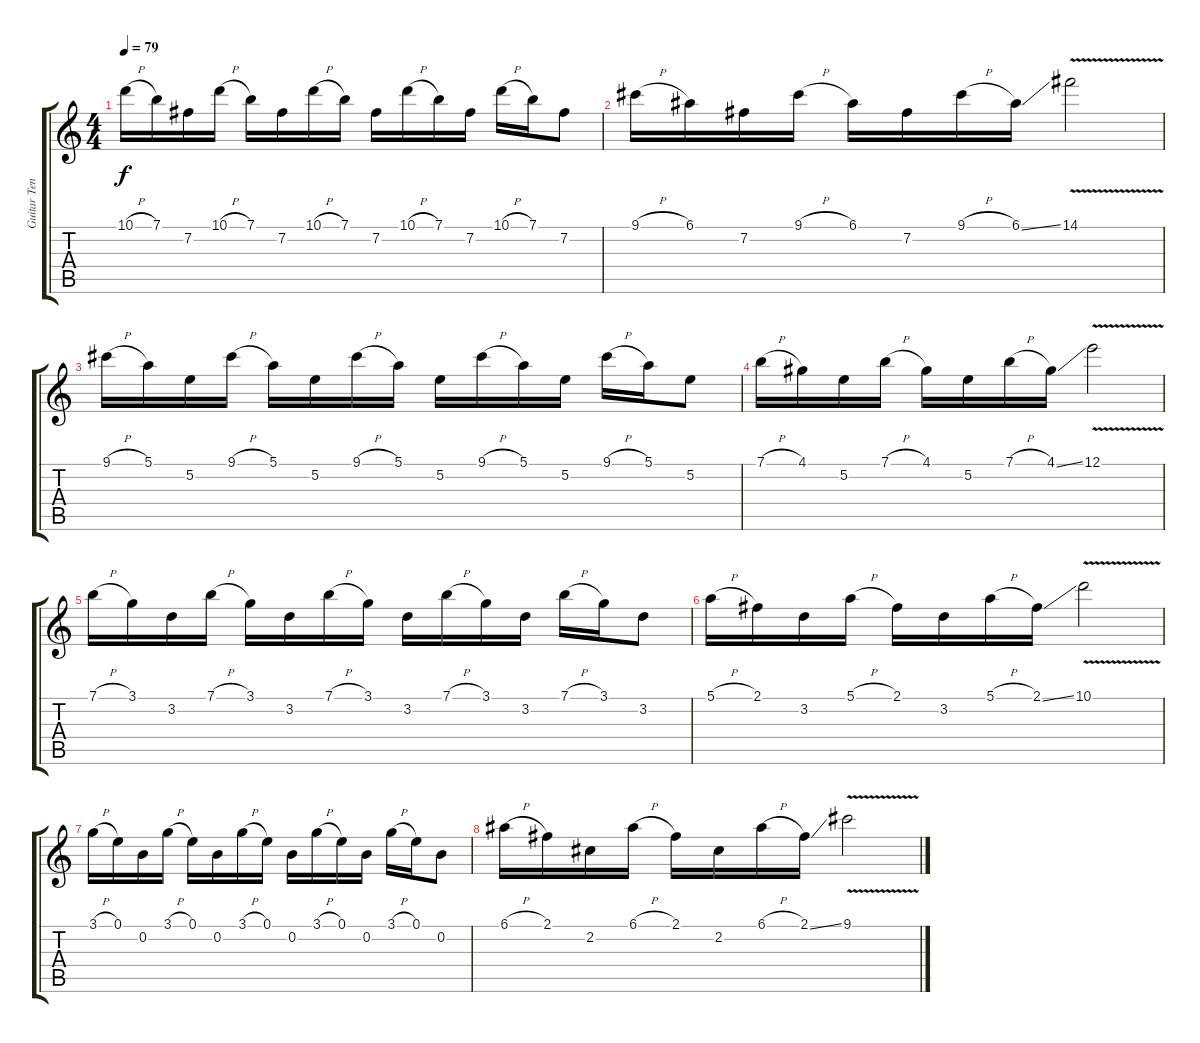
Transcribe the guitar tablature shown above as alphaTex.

\track ("Guitar Ten" "Guitar Ten") {instrument distortionguitar}
\staff {score tabs}
\tuning (E4 B3 G3 D3 A2 E2) {hide}
\ts (4 4)
\tempo 79
\clef g2
\ks c
10.1{h}.16{dy f} 7.1.16 7.2.16 10.1{h}.16 7.1.16 7.2.16 10.1{h}.16 7.1.16 7.2.16 10.1{h}.16 7.1.16 7.2.16 10.1{h}.16 7.1.16 7.2.8 |
9.1{h}.16 6.1.16 7.2.16 9.1{h}.16 6.1.16 7.2.16 9.1{h}.16 6.1{ss}.16 14.1{v}.2 |
9.1{h}.16 5.1.16 5.2.16 9.1{h}.16 5.1.16 5.2.16 9.1{h}.16 5.1.16 5.2.16 9.1{h}.16 5.1.16 5.2.16 9.1{h}.16 5.1.16 5.2.8 |
7.1{h}.16 4.1.16 5.2.16 7.1{h}.16 4.1.16 5.2.16 7.1{h}.16 4.1{ss}.16 12.1{v}.2 |
7.1{h}.16 3.1.16 3.2.16 7.1{h}.16 3.1.16 3.2.16 7.1{h}.16 3.1.16 3.2.16 7.1{h}.16 3.1.16 3.2.16 7.1{h}.16 3.1.16 3.2.8 |
5.1{h}.16 2.1.16 3.2.16 5.1{h}.16 2.1.16 3.2.16 5.1{h}.16 2.1{ss}.16 10.1{v}.2 |
3.1{h}.16{volume 0} 0.1.16 0.2.16 3.1{h}.16 0.1.16 0.2.16 3.1{h}.16 0.1.16 0.2.16 3.1{h}.16 0.1.16 0.2.16 3.1{h}.16 0.1.16 0.2.8 |
6.1{h}.16 2.1.16 2.2.16 6.1{h}.16 2.1.16 2.2.16 6.1{h}.16 2.1{ss}.16 9.1{v}.2
